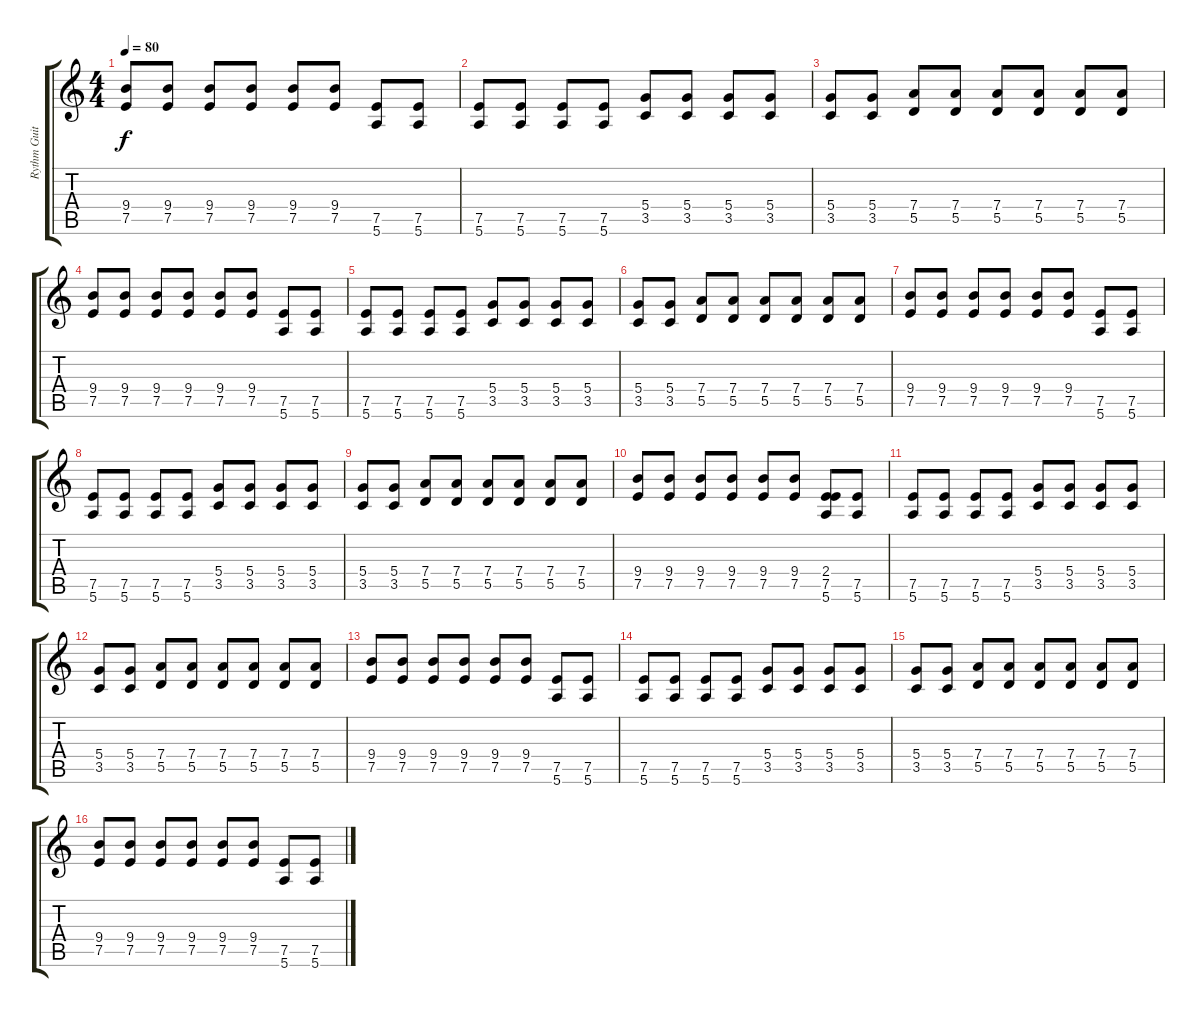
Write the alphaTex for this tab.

\track ("Rythm Guitar" "Rythm Guit") {instrument distortionguitar}
\staff {score tabs}
\tuning (E4 B3 G3 D3 A2 E2) {hide}
\ts (4 4)
\tempo 80
\tempo 78
\tempo 80
\clef g2
\ks c
(9.4 7.5).8{dy f instrument distortionguitar} (9.4 7.5).8 (9.4 7.5).8 (9.4 7.5).8 (9.4 7.5).8 (9.4 7.5).8 (7.5 5.6).8 (7.5 5.6).8 |
(7.5 5.6).8 (7.5 5.6).8 (7.5 5.6).8 (7.5 5.6).8 (5.4 3.5).8 (5.4 3.5).8 (5.4 3.5).8 (5.4 3.5).8 |
(5.4 3.5).8 (5.4 3.5).8 (7.4 5.5).8 (7.4 5.5).8 (7.4 5.5).8 (7.4 5.5).8 (7.4 5.5).8 (7.4 5.5).8 |
(9.4 7.5).8 (9.4 7.5).8 (9.4 7.5).8 (9.4 7.5).8 (9.4 7.5).8 (9.4 7.5).8 (7.5 5.6).8 (7.5 5.6).8 |
(7.5 5.6).8 (7.5 5.6).8 (7.5 5.6).8 (7.5 5.6).8 (5.4 3.5).8 (5.4 3.5).8 (5.4 3.5).8 (5.4 3.5).8 |
(5.4 3.5).8 (5.4 3.5).8 (7.4 5.5).8 (7.4 5.5).8 (7.4 5.5).8 (7.4 5.5).8 (7.4 5.5).8 (7.4 5.5).8 |
(9.4 7.5).8 (9.4 7.5).8 (9.4 7.5).8 (9.4 7.5).8 (9.4 7.5).8 (9.4 7.5).8 (7.5 5.6).8 (7.5 5.6).8 |
(7.5 5.6).8 (7.5 5.6).8 (7.5 5.6).8 (7.5 5.6).8 (5.4 3.5).8 (5.4 3.5).8 (5.4 3.5).8 (5.4 3.5).8 |
(5.4 3.5).8 (5.4 3.5).8 (7.4 5.5).8 (7.4 5.5).8 (7.4 5.5).8 (7.4 5.5).8 (7.4 5.5).8 (7.4 5.5).8 |
(9.4 7.5).8 (9.4 7.5).8 (9.4 7.5).8 (9.4 7.5).8 (9.4 7.5).8 (9.4 7.5).8 (2.4 7.5 5.6).8 (7.5 5.6).8 |
(7.5 5.6).8 (7.5 5.6).8 (7.5 5.6).8 (7.5 5.6).8 (5.4 3.5).8 (5.4 3.5).8 (5.4 3.5).8 (5.4 3.5).8 |
(5.4 3.5).8 (5.4 3.5).8 (7.4 5.5).8 (7.4 5.5).8 (7.4 5.5).8 (7.4 5.5).8 (7.4 5.5).8 (7.4 5.5).8 |
(9.4 7.5).8 (9.4 7.5).8 (9.4 7.5).8 (9.4 7.5).8 (9.4 7.5).8 (9.4 7.5).8 (7.5 5.6).8 (7.5 5.6).8 |
(7.5 5.6).8 (7.5 5.6).8 (7.5 5.6).8 (7.5 5.6).8 (5.4 3.5).8 (5.4 3.5).8 (5.4 3.5).8 (5.4 3.5).8 |
(5.4 3.5).8 (5.4 3.5).8 (7.4 5.5).8 (7.4 5.5).8 (7.4 5.5).8 (7.4 5.5).8 (7.4 5.5).8 (7.4 5.5).8 |
(9.4 7.5).8 (9.4 7.5).8 (9.4 7.5).8 (9.4 7.5).8 (9.4 7.5).8 (9.4 7.5).8 (7.5 5.6).8 (7.5 5.6).8
